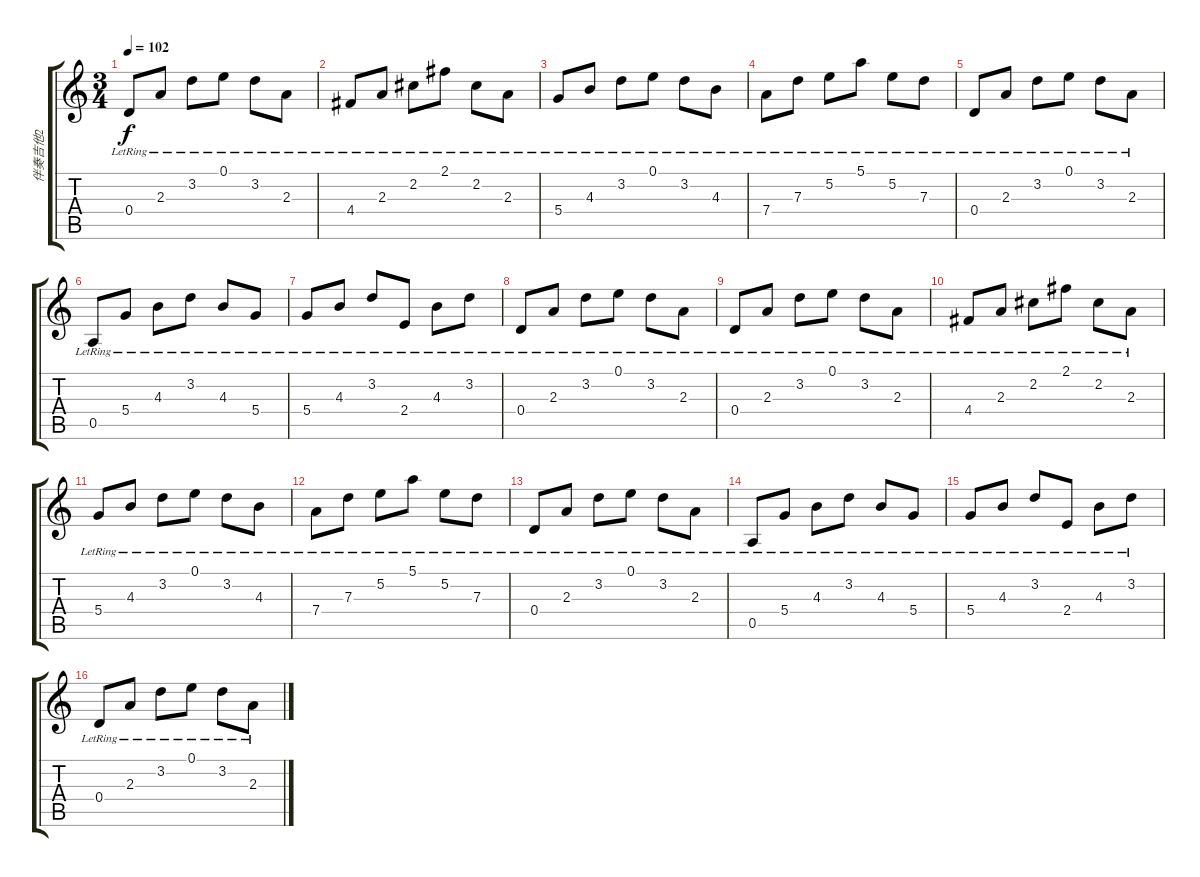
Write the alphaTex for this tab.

\track ("伴奏吉他2" "伴奏吉他2") {instrument acousticguitarnylon}
\staff {score tabs}
\tuning (E4 B3 G3 D3 A2 E2) {hide}
\ts (3 4)
\tempo 102
\clef g2
\ks c
0.4{lr}.8{dy f} 2.3{lr}.8 3.2{lr}.8 0.1{lr}.8 3.2{lr}.8 2.3{lr}.8 |
4.4{lr}.8 2.3{lr}.8 2.2{lr}.8 2.1{lr}.8 2.2{lr}.8 2.3{lr}.8 |
5.4{lr}.8 4.3{lr}.8 3.2{lr}.8 0.1{lr}.8 3.2{lr}.8 4.3{lr}.8 |
7.4{lr}.8 7.3{lr}.8 5.2{lr}.8 5.1{lr}.8 5.2{lr}.8 7.3{lr}.8 |
0.4{lr}.8 2.3{lr}.8 3.2{lr}.8 0.1{lr}.8 3.2{lr}.8 2.3{lr}.8 |
0.5{lr}.8 5.4{lr}.8 4.3{lr}.8 3.2{lr}.8 4.3{lr}.8 5.4{lr}.8 |
5.4{lr}.8 4.3{lr}.8 3.2{lr}.8 2.4{lr}.8 4.3{lr}.8 3.2{lr}.8 |
0.4{lr}.8 2.3{lr}.8 3.2{lr}.8 0.1{lr}.8 3.2{lr}.8 2.3{lr}.8 |
0.4{lr}.8 2.3{lr}.8 3.2{lr}.8 0.1{lr}.8 3.2{lr}.8 2.3{lr}.8 |
4.4{lr}.8 2.3{lr}.8 2.2{lr}.8 2.1{lr}.8 2.2{lr}.8 2.3{lr}.8 |
5.4{lr}.8 4.3{lr}.8 3.2{lr}.8 0.1{lr}.8 3.2{lr}.8 4.3{lr}.8 |
7.4{lr}.8 7.3{lr}.8 5.2{lr}.8 5.1{lr}.8 5.2{lr}.8 7.3{lr}.8 |
0.4{lr}.8 2.3{lr}.8 3.2{lr}.8 0.1{lr}.8 3.2{lr}.8 2.3{lr}.8 |
0.5{lr}.8 5.4{lr}.8 4.3{lr}.8 3.2{lr}.8 4.3{lr}.8 5.4{lr}.8 |
5.4{lr}.8 4.3{lr}.8 3.2{lr}.8 2.4{lr}.8 4.3{lr}.8 3.2{lr}.8 |
0.4{lr}.8 2.3{lr}.8 3.2{lr}.8 0.1{lr}.8 3.2{lr}.8 2.3{lr}.8
